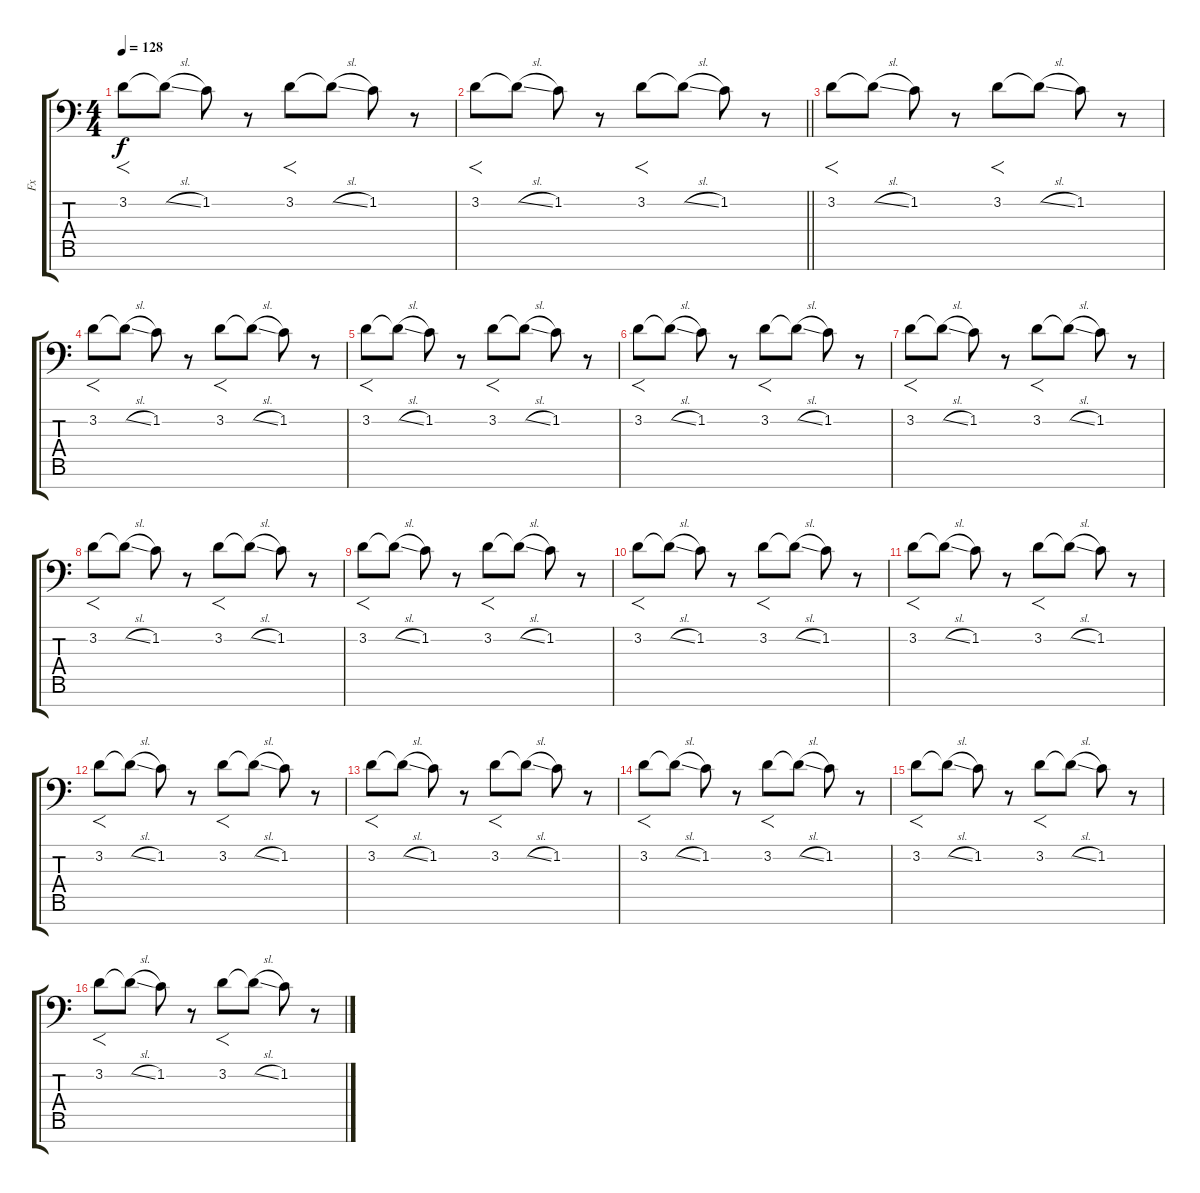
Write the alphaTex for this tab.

\track ("Fx" "Fx") {instrument electricpiano1}
\staff {score tabs}
\tuning (E4 B3 G3 D3 A2 E2 C-1) {hide}
\ts (4 4)
\tempo 128
\clef f4
\ks c
3.2.8{f dy f volume 10} 3.2{sl t}.8 1.2.8 r.8 3.2.8{f} 3.2{sl t}.8 1.2.8 r.8 |
\barLineRight lightlight
3.2.8{f volume 10} 3.2{sl t}.8 1.2.8 r.8 3.2.8{f} 3.2{sl t}.8 1.2.8 r.8 |
3.2.8{f volume 10} 3.2{sl t}.8 1.2.8 r.8 3.2.8{f} 3.2{sl t}.8 1.2.8 r.8 |
3.2.8{f volume 10} 3.2{sl t}.8 1.2.8 r.8 3.2.8{f} 3.2{sl t}.8 1.2.8 r.8 |
3.2.8{f volume 10} 3.2{sl t}.8 1.2.8 r.8 3.2.8{f} 3.2{sl t}.8 1.2.8 r.8 |
3.2.8{f volume 10} 3.2{sl t}.8 1.2.8 r.8 3.2.8{f} 3.2{sl t}.8 1.2.8 r.8 |
3.2.8{f volume 10} 3.2{sl t}.8 1.2.8 r.8 3.2.8{f} 3.2{sl t}.8 1.2.8 r.8 |
3.2.8{f volume 10} 3.2{sl t}.8 1.2.8 r.8 3.2.8{f} 3.2{sl t}.8 1.2.8 r.8 |
3.2.8{f volume 10} 3.2{sl t}.8 1.2.8 r.8 3.2.8{f} 3.2{sl t}.8 1.2.8 r.8 |
3.2.8{f volume 10} 3.2{sl t}.8 1.2.8 r.8 3.2.8{f} 3.2{sl t}.8 1.2.8 r.8 |
3.2.8{f volume 10} 3.2{sl t}.8 1.2.8 r.8 3.2.8{f} 3.2{sl t}.8 1.2.8 r.8 |
3.2.8{f volume 10} 3.2{sl t}.8 1.2.8 r.8 3.2.8{f} 3.2{sl t}.8 1.2.8 r.8 |
3.2.8{f volume 10} 3.2{sl t}.8 1.2.8 r.8 3.2.8{f} 3.2{sl t}.8 1.2.8 r.8 |
3.2.8{f volume 10} 3.2{sl t}.8 1.2.8 r.8 3.2.8{f} 3.2{sl t}.8 1.2.8 r.8 |
3.2.8{f volume 10} 3.2{sl t}.8 1.2.8 r.8 3.2.8{f} 3.2{sl t}.8 1.2.8 r.8 |
3.2.8{f volume 10} 3.2{sl t}.8 1.2.8 r.8 3.2.8{f} 3.2{sl t}.8 1.2.8 r.8
